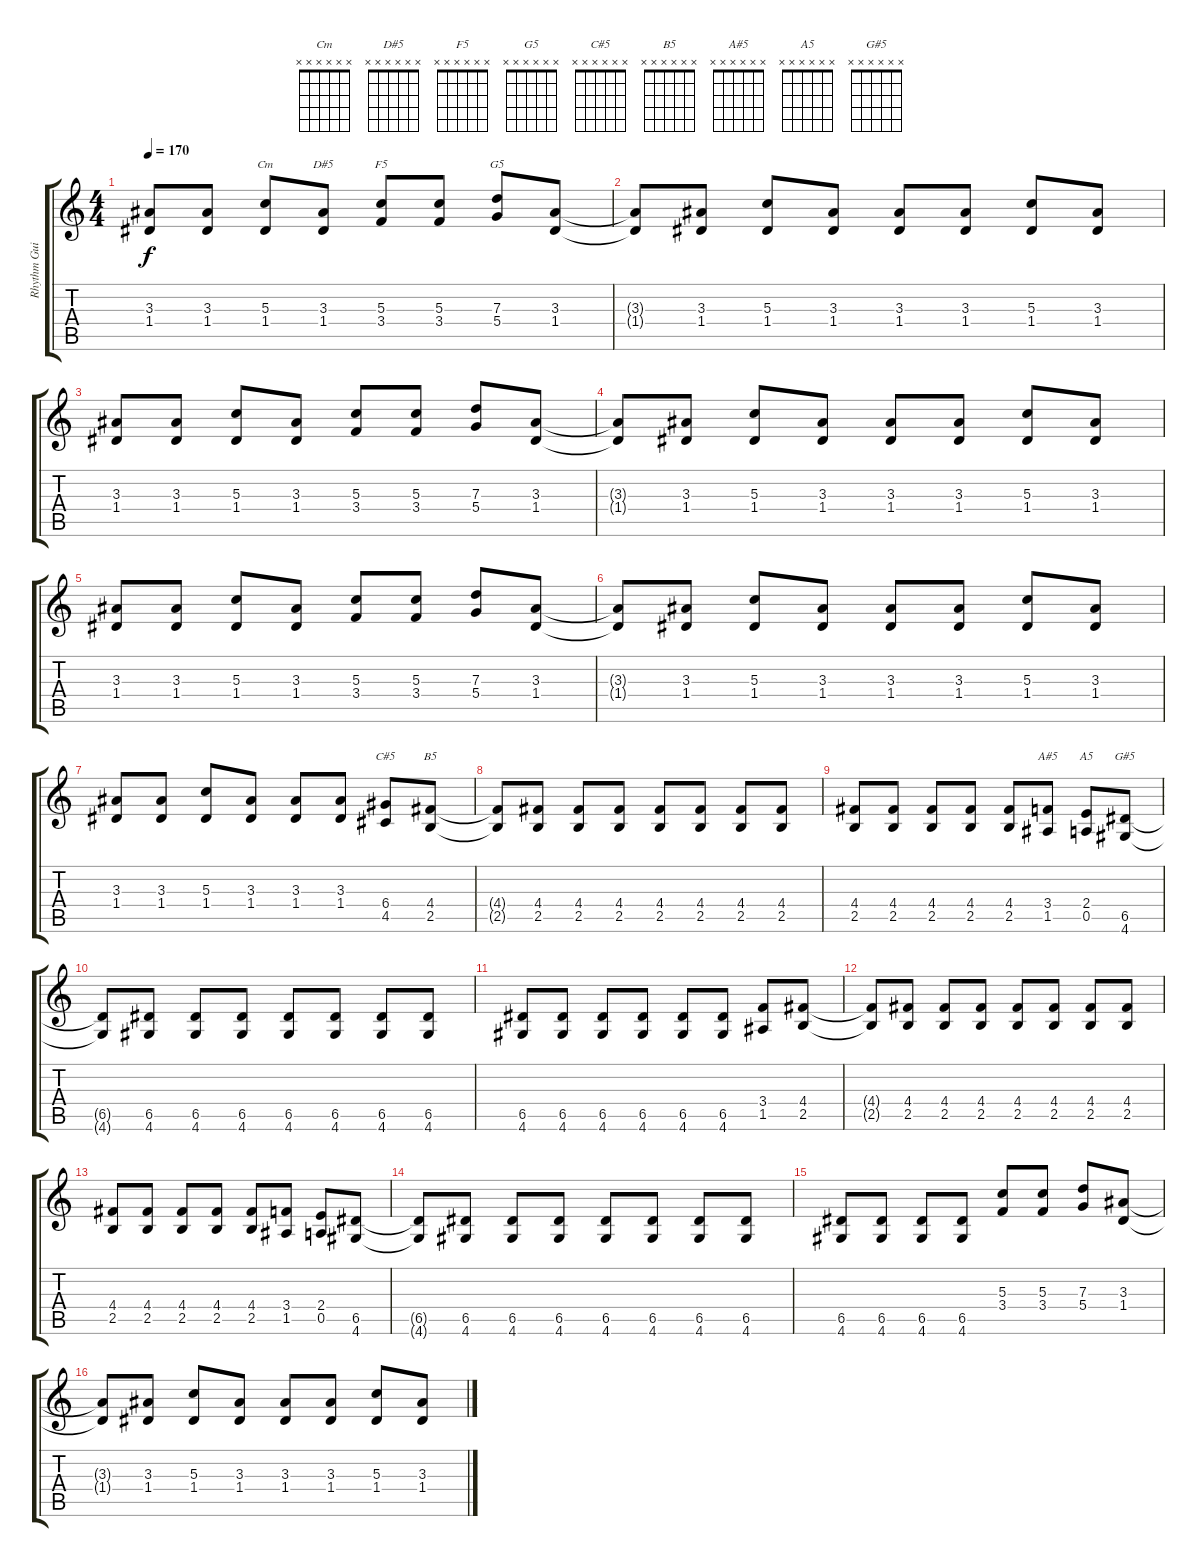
\track ("Rhythm Guitar: Gilby" "Rhythm Gui") {instrument overdrivenguitar}
\staff {score tabs}
\tuning (E4 B3 G3 D3 A2 E2) {hide}
\chord ("Cm" x x x x x x)
\chord ("D#5" x x x x x x)
\chord ("F5" x x x x x x)
\chord ("G5" x x x x x x)
\chord ("C#5" x x x x x x)
\chord ("B5" x x x x x x)
\chord ("A#5" x x x x x x)
\chord ("A5" x x x x x x)
\chord ("G#5" x x x x x x)
\ts (4 4)
\tempo 170
\clef g2
\ks c
(3.3 1.4).8{dy f} (3.3 1.4).8 (5.3 1.4).8{ch "Cm"} (3.3 1.4).8{ch "D#5"} (5.3 3.4).8{ch "F5"} (5.3 3.4).8 (7.3 5.4).8{ch "G5"} (3.3 1.4).8 |
(3.3{t} 1.4{t}).8 (3.3 1.4).8 (5.3 1.4).8 (3.3 1.4).8 (3.3 1.4).8 (3.3 1.4).8 (5.3 1.4).8 (3.3 1.4).8 |
(3.3 1.4).8 (3.3 1.4).8 (5.3 1.4).8 (3.3 1.4).8 (5.3 3.4).8 (5.3 3.4).8 (7.3 5.4).8 (3.3 1.4).8 |
(3.3{t} 1.4{t}).8 (3.3 1.4).8 (5.3 1.4).8 (3.3 1.4).8 (3.3 1.4).8 (3.3 1.4).8 (5.3 1.4).8 (3.3 1.4).8 |
(3.3 1.4).8 (3.3 1.4).8 (5.3 1.4).8 (3.3 1.4).8 (5.3 3.4).8 (5.3 3.4).8 (7.3 5.4).8 (3.3 1.4).8 |
(3.3{t} 1.4{t}).8 (3.3 1.4).8 (5.3 1.4).8 (3.3 1.4).8 (3.3 1.4).8 (3.3 1.4).8 (5.3 1.4).8 (3.3 1.4).8 |
(3.3 1.4).8 (3.3 1.4).8 (5.3 1.4).8 (3.3 1.4).8 (3.3 1.4).8 (3.3 1.4).8 (6.4 4.5).8{ch "C#5"} (4.4 2.5).8{ch "B5"} |
(4.4{t} 2.5{t}).8 (4.4 2.5).8 (4.4 2.5).8 (4.4 2.5).8 (4.4 2.5).8 (4.4 2.5).8 (4.4 2.5).8 (4.4 2.5).8 |
(4.4 2.5).8 (4.4 2.5).8 (4.4 2.5).8 (4.4 2.5).8 (4.4 2.5).8 (3.4 1.5).8{ch "A#5"} (2.4 0.5).8{ch "A5"} (6.5 4.6).8{ch "G#5"} |
(6.5{t} 4.6{t}).8 (6.5 4.6).8 (6.5 4.6).8 (6.5 4.6).8 (6.5 4.6).8 (6.5 4.6).8 (6.5 4.6).8 (6.5 4.6).8 |
(6.5 4.6).8 (6.5 4.6).8 (6.5 4.6).8 (6.5 4.6).8 (6.5 4.6).8 (6.5 4.6).8 (3.4 1.5).8 (4.4 2.5).8 |
(4.4{t} 2.5{t}).8 (4.4 2.5).8 (4.4 2.5).8 (4.4 2.5).8 (4.4 2.5).8 (4.4 2.5).8 (4.4 2.5).8 (4.4 2.5).8 |
(4.4 2.5).8 (4.4 2.5).8 (4.4 2.5).8 (4.4 2.5).8 (4.4 2.5).8 (3.4 1.5).8 (2.4 0.5).8 (6.5 4.6).8 |
(6.5{t} 4.6{t}).8 (6.5 4.6).8 (6.5 4.6).8 (6.5 4.6).8 (6.5 4.6).8 (6.5 4.6).8 (6.5 4.6).8 (6.5 4.6).8 |
(6.5 4.6).8 (6.5 4.6).8 (6.5 4.6).8 (6.5 4.6).8 (5.3 3.4).8 (5.3 3.4).8 (7.3 5.4).8 (3.3 1.4).8 |
(3.3{t} 1.4{t}).8 (3.3 1.4).8 (5.3 1.4).8 (3.3 1.4).8 (3.3 1.4).8 (3.3 1.4).8 (5.3 1.4).8 (3.3 1.4).8
